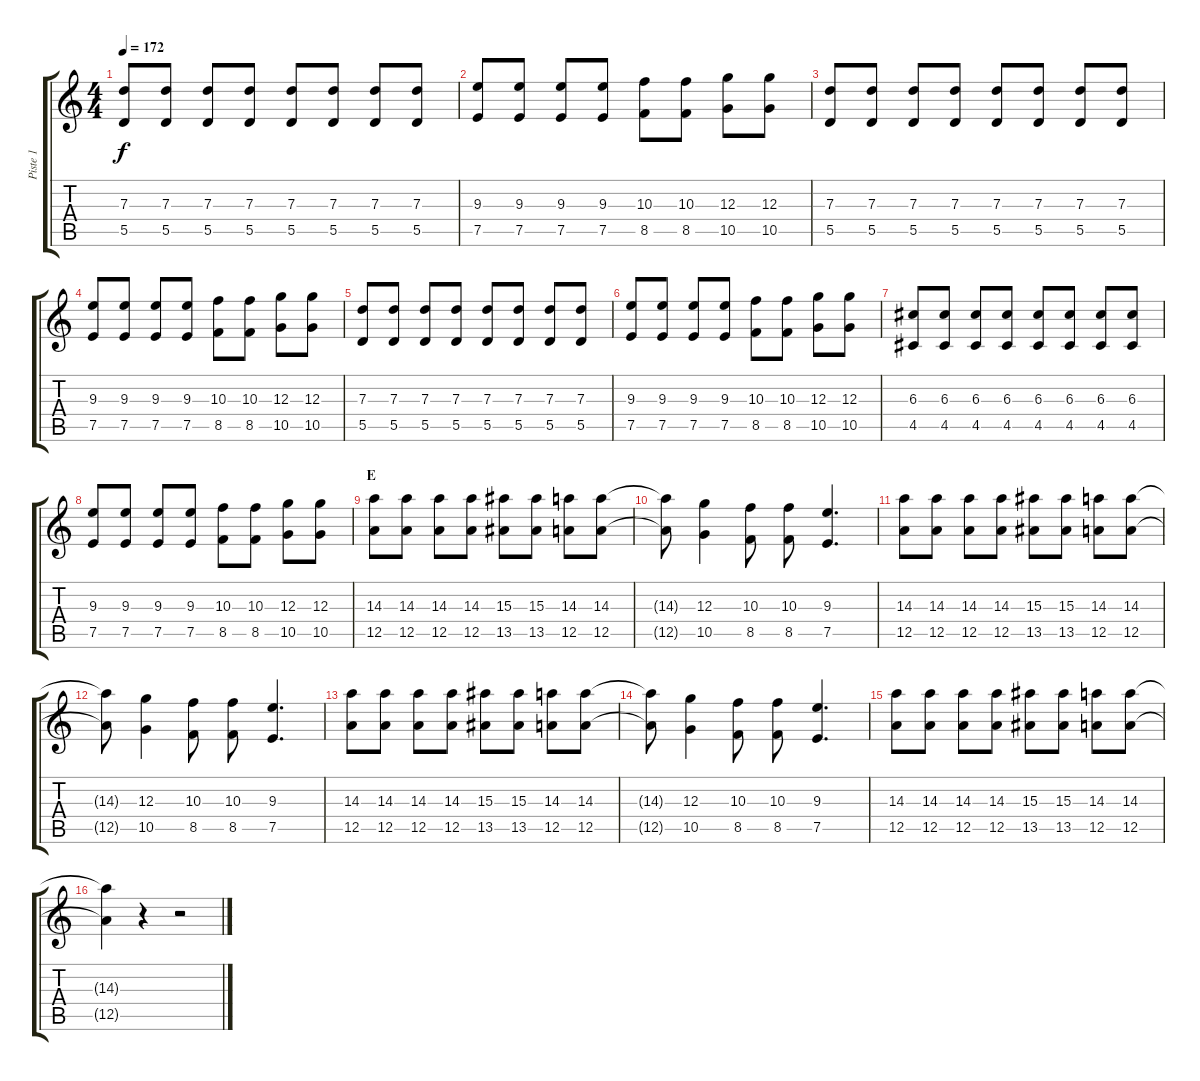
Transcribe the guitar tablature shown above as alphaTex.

\track ("Piste 1" "Piste 1") {instrument overdrivenguitar}
\staff {score tabs}
\tuning (E4 B3 G3 D3 A2 D2) {hide}
\ts (4 4)
\tempo 172
\clef g2
\ks c
(7.3 5.5).8{dy f} (7.3 5.5).8 (7.3 5.5).8 (7.3 5.5).8 (7.3 5.5).8 (7.3 5.5).8 (7.3 5.5).8 (7.3 5.5).8 |
(9.3 7.5).8 (9.3 7.5).8 (9.3 7.5).8 (9.3 7.5).8 (10.3 8.5).8 (10.3 8.5).8 (12.3 10.5).8 (12.3 10.5).8 |
(7.3 5.5).8 (7.3 5.5).8 (7.3 5.5).8 (7.3 5.5).8 (7.3 5.5).8 (7.3 5.5).8 (7.3 5.5).8 (7.3 5.5).8 |
(9.3 7.5).8 (9.3 7.5).8 (9.3 7.5).8 (9.3 7.5).8 (10.3 8.5).8 (10.3 8.5).8 (12.3 10.5).8 (12.3 10.5).8 |
(7.3 5.5).8 (7.3 5.5).8 (7.3 5.5).8 (7.3 5.5).8 (7.3 5.5).8 (7.3 5.5).8 (7.3 5.5).8 (7.3 5.5).8 |
(9.3 7.5).8 (9.3 7.5).8 (9.3 7.5).8 (9.3 7.5).8 (10.3 8.5).8 (10.3 8.5).8 (12.3 10.5).8 (12.3 10.5).8 |
(6.3 4.5).8 (6.3 4.5).8 (6.3 4.5).8 (6.3 4.5).8 (6.3 4.5).8 (6.3 4.5).8 (6.3 4.5).8 (6.3 4.5).8 |
(9.3 7.5).8 (9.3 7.5).8 (9.3 7.5).8 (9.3 7.5).8 (10.3 8.5).8 (10.3 8.5).8 (12.3 10.5).8 (12.3 10.5).8 |
\section ("" "E")
(14.3 12.5).8 (14.3 12.5).8 (14.3 12.5).8 (14.3 12.5).8 (15.3 13.5).8 (15.3 13.5).8 (14.3 12.5).8 (14.3 12.5).8 |
(14.3{t} 12.5{t}).8 (12.3 10.5).4 (10.3 8.5).8 (10.3 8.5).8 (9.3 7.5).4{d} |
(14.3 12.5).8 (14.3 12.5).8 (14.3 12.5).8 (14.3 12.5).8 (15.3 13.5).8 (15.3 13.5).8 (14.3 12.5).8 (14.3 12.5).8 |
(14.3{t} 12.5{t}).8 (12.3 10.5).4 (10.3 8.5).8 (10.3 8.5).8 (9.3 7.5).4{d} |
(14.3 12.5).8 (14.3 12.5).8 (14.3 12.5).8 (14.3 12.5).8 (15.3 13.5).8 (15.3 13.5).8 (14.3 12.5).8 (14.3 12.5).8 |
(14.3{t} 12.5{t}).8 (12.3 10.5).4 (10.3 8.5).8 (10.3 8.5).8 (9.3 7.5).4{d} |
(14.3 12.5).8 (14.3 12.5).8 (14.3 12.5).8 (14.3 12.5).8 (15.3 13.5).8 (15.3 13.5).8 (14.3 12.5).8 (14.3 12.5).8 |
(14.3{t} 12.5{t}).4 r.4 r.2
